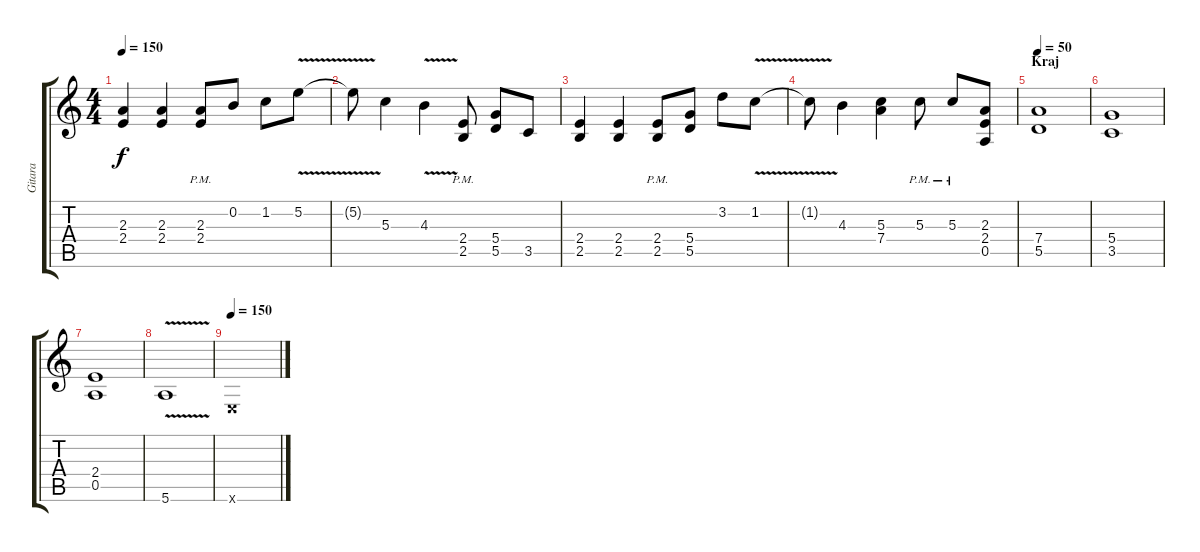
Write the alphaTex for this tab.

\track ("Gitara" "Gitara") {instrument distortionguitar}
\staff {score tabs}
\tuning (E4 B3 G3 D3 A2 E2) {hide}
\ts (4 4)
\tempo 150
\clef g2
\ks c
(2.3 2.4).4{dy f} (2.3 2.4).4 (2.3{pm} 2.4{pm}).8 0.2.8 1.2.8 5.2{v}.8 |
5.2{t}.8 5.3.4 4.3{v}.4 (2.4{pm} 2.5{pm}).8 (5.4 5.5).8 3.5.8 |
(2.4 2.5).4 (2.4 2.5).4 (2.4{pm} 2.5{pm}).8 (5.4 5.5).8 3.2.8 1.2{v}.8 |
1.2{t}.8 4.3.4 (5.3 7.4).4 5.3{pm}.8 5.3{pm}.8 (2.3 2.4 0.5).8 |
\section ("" "Kraj")
\tempo 50
(7.4 5.5).1 |
(5.4 3.5).1 |
(2.4 0.5).1 |
5.6{v}.1 |
\tempo 150
0.6{x}.1
